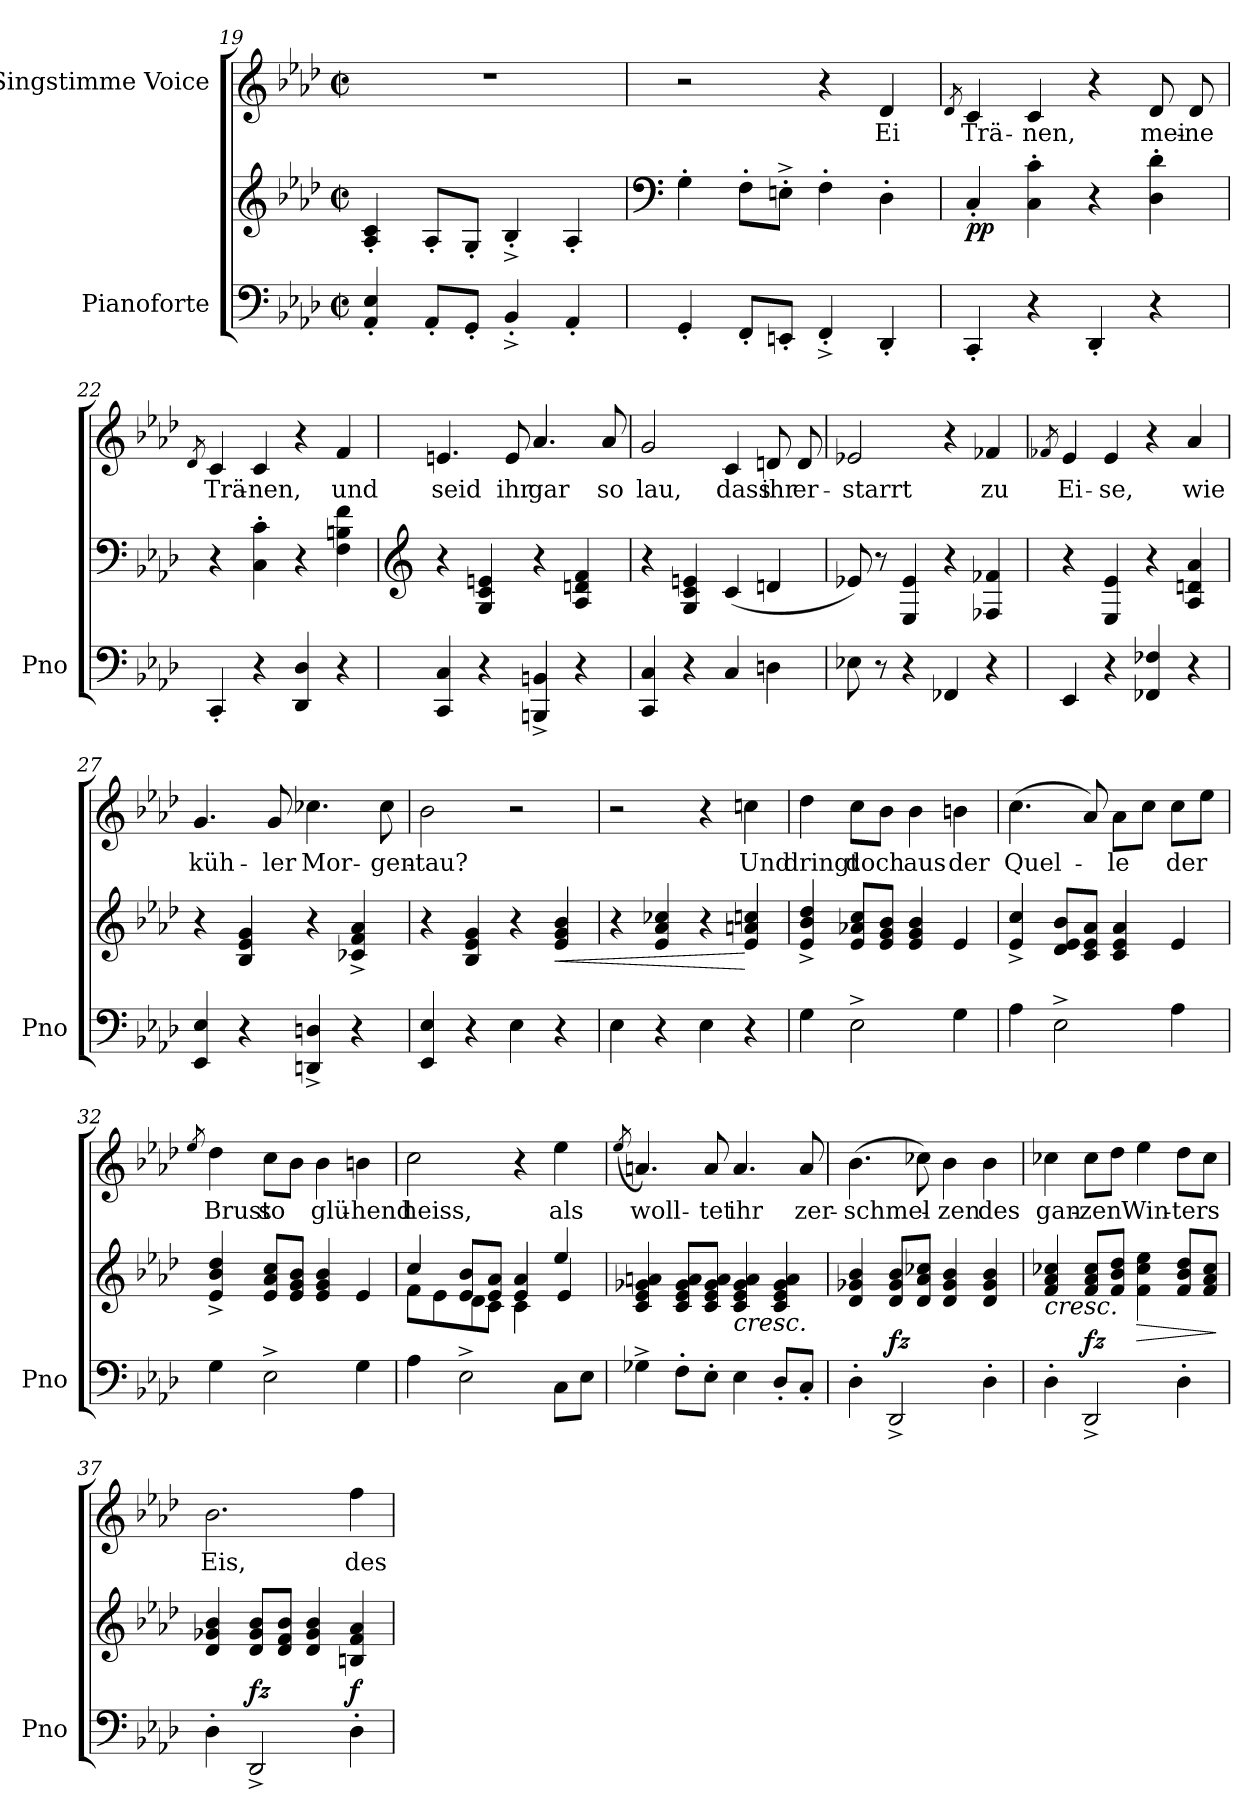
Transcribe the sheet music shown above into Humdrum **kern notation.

**kern	**kern	**dynam	**kern	**text
*part2	*part2	*part2	*part1	*part1
*staff3	*staff2	*staff2/3	*staff1	*staff1
*I"Pianoforte	*	*	*I"Singstimme Voice	*
*I'Pno	*	*	*	*
!!LO:PB:g=z
*clefF4	*clefG2	*	*clefG2	*
*k[b-e-a-d-]	*k[b-e-a-d-]	*	*k[b-e-a-d-]	*
*M2/2	*M2/2	*	*M2/2	*
*met(c|)	*met(c|)	*	*met(c|)	*
=19	=19	=19	=19	=19
4AA-/' 4E-/'	4A-/' 4c/'	.	1r	.
8AA-'/L	8A-'/L	.	.	.
8GG'/J	8G'/J	.	.	.
4BB-'^/	4B-'^/	.	.	.
4AA-'/	4A-'/	.	.	.
=20	=20	=20	=20	=20
*	*clefF4	*	*	*
4GG'/	4G'\	.	2r	.
8FF'/L	8F'\L	.	.	.
8EEn'/J	8En'^\J	.	.	.
4FF'^/	4F'\	.	4r	.
!	!	!	!	!LO:LY:b
4DD-'/	4D-'\	.	4d-/	Ei
=21	=21	=21	=21	=21
.	.	.	8qd-/	.
!	!	!LO:DY:b	!	!LO:LY:b
4CC'/	4C'/	pp	4c/	Trä-
!	!	!	!	!LO:LY:b
4r	4C\' 4c\'	.	4c/	-nen,
4DD-'/	4r	.	4r	.
!	!	!	!	!LO:LY:b
4r	4D-\' 4d-\'	.	8d-/	mei-
!	!	!	!	!LO:LY:b
.	.	.	8d-/	-ne
=22	=22	=22	=22	=22
.	.	.	8qd-/	.
!	!	!	!	!LO:LY:b
4CC'/	4r	.	4c/	Trä-
!	!	!	!	!LO:LY:b
4r	4C\' 4c\'	.	4c/	-nen,
4DD-/ 4D-/	4r	.	4r	.
!	!	!	!	!LO:LY:b
4r	4F\ 4Bn\ 4f\	.	4f/	und
=23	=23	=23	=23	=23
*	*clefG2	*	*	*
!	!	!	!	!LO:LY:b
4CC/ 4C/	4r	.	4.en/	seid
4r	4G/ 4c/ 4en/	.	.	.
!	!	!	!	!LO:LY:b
.	.	.	8e/	ihr
!	!	!	!	!LO:LY:b
4BBBn/^ 4BBn/^	4r	.	4.a-/	gar
4r	4A-/ 4dn/ 4f/	.	.	.
!	!	!	!	!LO:LY:b
.	.	.	8a-/	so
=24	=24	=24	=24	=24
!	!	!	!	!LO:LY:b
4CC/ 4C/	4r	.	2g/	lau,
4r	4G/ 4c/ 4en/	.	.	.
!	!	!	!	!LO:LY:b
4C/	(4c/	.	4c/	dass
!	!	!	!	!LO:LY:b
4Dn\	4dn/	.	8dn/	ihr
!	!	!	!	!LO:LY:b
.	.	.	8d/	er-
!!LO:LB:g=z
=25	=25	=25	=25	=25
!	!	!	!	!LO:LY:b
8E-X\	8e-X/)	.	2e-X/	-starrt
8r	8r	.	.	.
4r	4E-/ 4e-/	.	.	.
4FF-X/	4r	.	4r	.
!	!	!	!	!LO:LY:b
4r	4F-X/ 4f-X/	.	4f-X/	zu
!!LO:PB:g=z
=26	=26	=26	=26	=26
.	.	.	8qf-X/	.
!	!	!	!	!LO:LY:b
4EE-/	4r	.	4e-/	Ei-
!	!	!	!	!LO:LY:b
4r	4E-/ 4e-/	.	4e-/	-se,
4FF-X/ 4F-X/	4r	.	4r	.
!	!	!	!	!LO:LY:b
4r	4A-/ 4dn/ 4a-/	.	4a-/	wie
=27	=27	=27	=27	=27
!	!	!	!	!LO:LY:b
4EE-/ 4E-/	4r	.	4.g/	küh-
4r	4B-/ 4e-/ 4g/	.	.	.
!	!	!	!	!LO:LY:b
.	.	.	8g/	-ler
!	!	!	!	!LO:LY:b
4DDn/^ 4Dn/^	4r	.	4.cc-X\	Mor-
4r	4c-X/^ 4f/^ 4a-/^	.	.	.
!	!	!	!	!LO:LY:b
.	.	.	8cc-\	-gen-
=28	=28	=28	=28	=28
!	!	!	!	!LO:LY:b
4EE-/ 4E-/	4r	.	2b-\	-tau?
4r	4B-/ 4e-/ 4g/	.	.	.
4E-\	4r	.	2r	.
!	!	!LO:HP:b	!	!
4r	4e-/ 4g/ 4b-/	<	.	.
=29	=29	=29	=29	=29
4E-\	4r	.	2r	.
4r	4e-/ 4a-/ 4cc-X/	.	.	.
4E-\	4r	.	4r	.
!	!	!	!	!LO:LY:b
4r	4e-/ 4an/ 4ccn/	[	4ccn\	Und
=30	=30	=30	=30	=30
!	!	!	!	!LO:LY:b
4G\	4e-/^ 4b-/^ 4dd-/^	.	4dd-\	dringt
!	!	!	!	!LO:LY:b
2E-^\	8e-/ 8a-X/ 8cc/L	.	8cc\L	doch
.	8e-/ 8g/ 8b-/J	.	8b-\J	.
!	!	!	!	!LO:LY:b
.	4e-/ 4g/ 4b-/	.	4b-\	aus
!	!	!	!	!LO:LY:b
4G\	4e-/	.	4bn\	der
=31	=31	=31	=31	=31
!	!	!	!	!LO:LY:b
4A-\	4e-/^ 4cc/^	.	(4.cc\	Quel-
2E-^\	8d-/ 8e-/ 8b-/L	.	.	.
.	8c/ 8e-/ 8a-/J	.	8a-/)	.
!	!	!	!	!LO:LY:b
.	4c/ 4e-/ 4a-/	.	8a-\L	-le
.	.	.	8cc\J	.
!	!	!	!	!LO:LY:b
4A-\	4e-/	.	8cc\L	der
.	.	.	8ee-\J	.
!!LO:LB:g=z
=32	=32	=32	=32	=32
.	.	.	8qee-/	.
!	!	!	!	!LO:LY:b
4G\	4e-/^ 4b-/^ 4dd-/^	.	4dd-\	Brust
!	!	!	!	!LO:LY:b
2E-^\	8e-/ 8a-/ 8cc/L	.	8cc\L	so
.	8e-/ 8g/ 8b-/J	.	8b-\J	.
!	!	!	!	!LO:LY:b
.	4e-/ 4g/ 4b-/	.	4b-\	glü-
!	!	!	!	!LO:LY:b
4G\	4e-/	.	4bn\	-hend
=33	=33	=33	=33	=33
*	*^	*	*	*
!	!	!	!	!	!LO:LY:b
4A-\	4cc/	8f\L	.	2cc\	heiss,
.	.	8e-\	.	.	.
2E-^\	8e-/ 8b-/L	8d-\	.	.	.
.	8e-/ 8a-/J	8c\J	.	.	.
.	4e-/ 4a-/	4c\	.	4r	.
!	!	!	!	!	!LO:LY:b
8C\L	4ee-/	4e-/	.	4ee-\	als
8E-\J	.	.	.	.	.
*	*v	*v	*	*	*
=34	=34	=34	=34	=34
.	.	.	(8qee-/	.
!	!	!	!	!LO:LY:b
4G-X^\	4c/ 4e-/ 4g-X/ 4an/	.	4.an/)	woll-
8F'\L	8c/ 8e-/ 8g-/ 8a/L	.	.	.
!	!	!	!	!LO:LY:b
8E-'\J	8c/ 8e-/ 8g-/ 8a/J	.	8a/	-tet
!	!LO:TX:b:i:t=cresc.	!	!	!
!	!	!	!	!LO:LY:b
4E-\	4c/ 4e-/ 4g-/ 4a/	.	4.a/	ihr
8D-'/L	4c/ 4e-/ 4g-/ 4a/	.	.	.
!	!	!	!	!LO:LY:b
8C'/J	.	.	8a/	zer-
=35	=35	=35	=35	=35
!	!	!	!	!LO:LY:b
4D-'\	4d-/ 4g-X/ 4b-/	.	(4.b-\	-schmel-
!	!	!LO:DY:a=2	!	!
2DD-^/	8d-/ 8g-/ 8b-/L	fz	.	.
.	8d-/ 8a-/ 8cc-X/J	.	8cc-X\)	.
!	!	!	!	!LO:LY:b
.	4d-/ 4g-/ 4b-/	.	4b-\	-zen
!	!	!	!	!LO:LY:b
4D-'\	4d-/ 4g-/ 4b-/	.	4b-\	des
=36	=36	=36	=36	=36
!	!	!LO:HP:b	!	!LO:LY:b
4D-'\	4f/ 4a-/ 4cc-X/	<	4cc-X\	gan-
!	!	!LO:DY:a=2	!	!LO:LY:b
2DD-^/	8f/ 8a-/ 8cc-/L	fz	8cc-\L	-zen
.	8f/ 8b-/ 8dd-/J	.	8dd-\J	.
!	!	!LO:HP:n=1:b	!	!LO:LY:b
.	4f\ 4cc-\ 4ee-\	[ >	4ee-\	Win-
!	!	!	!	!LO:LY:b
4D-'\	8f/ 8b-/ 8dd-/L	.	8dd-\L	-ters
.	8f/ 8a-/ 8cc-/J	.	8cc-\J	.
.	.	]	.	.
!!LO:LB:g=z
=37	=37	=37	=37	=37
!	!	!	!	!LO:LY:b
4D-'\	4d-/ 4g-X/ 4b-/	.	2.b-\	Eis,
!	!	!LO:DY:a=2	!	!
2DD-^/	8d-/ 8g-/ 8b-/L	fz	.	.
.	8d-/ 8f/ 8b-/J	.	.	.
.	4d-/ 4g-/ 4b-/	.	.	.
!	!	!LO:DY:b	!	!LO:LY:b
4D-'\	4Bn/ 4f/ 4a-/	f	4ff\	des
=	=	=	=	=
*-	*-	*-	*-	*-
